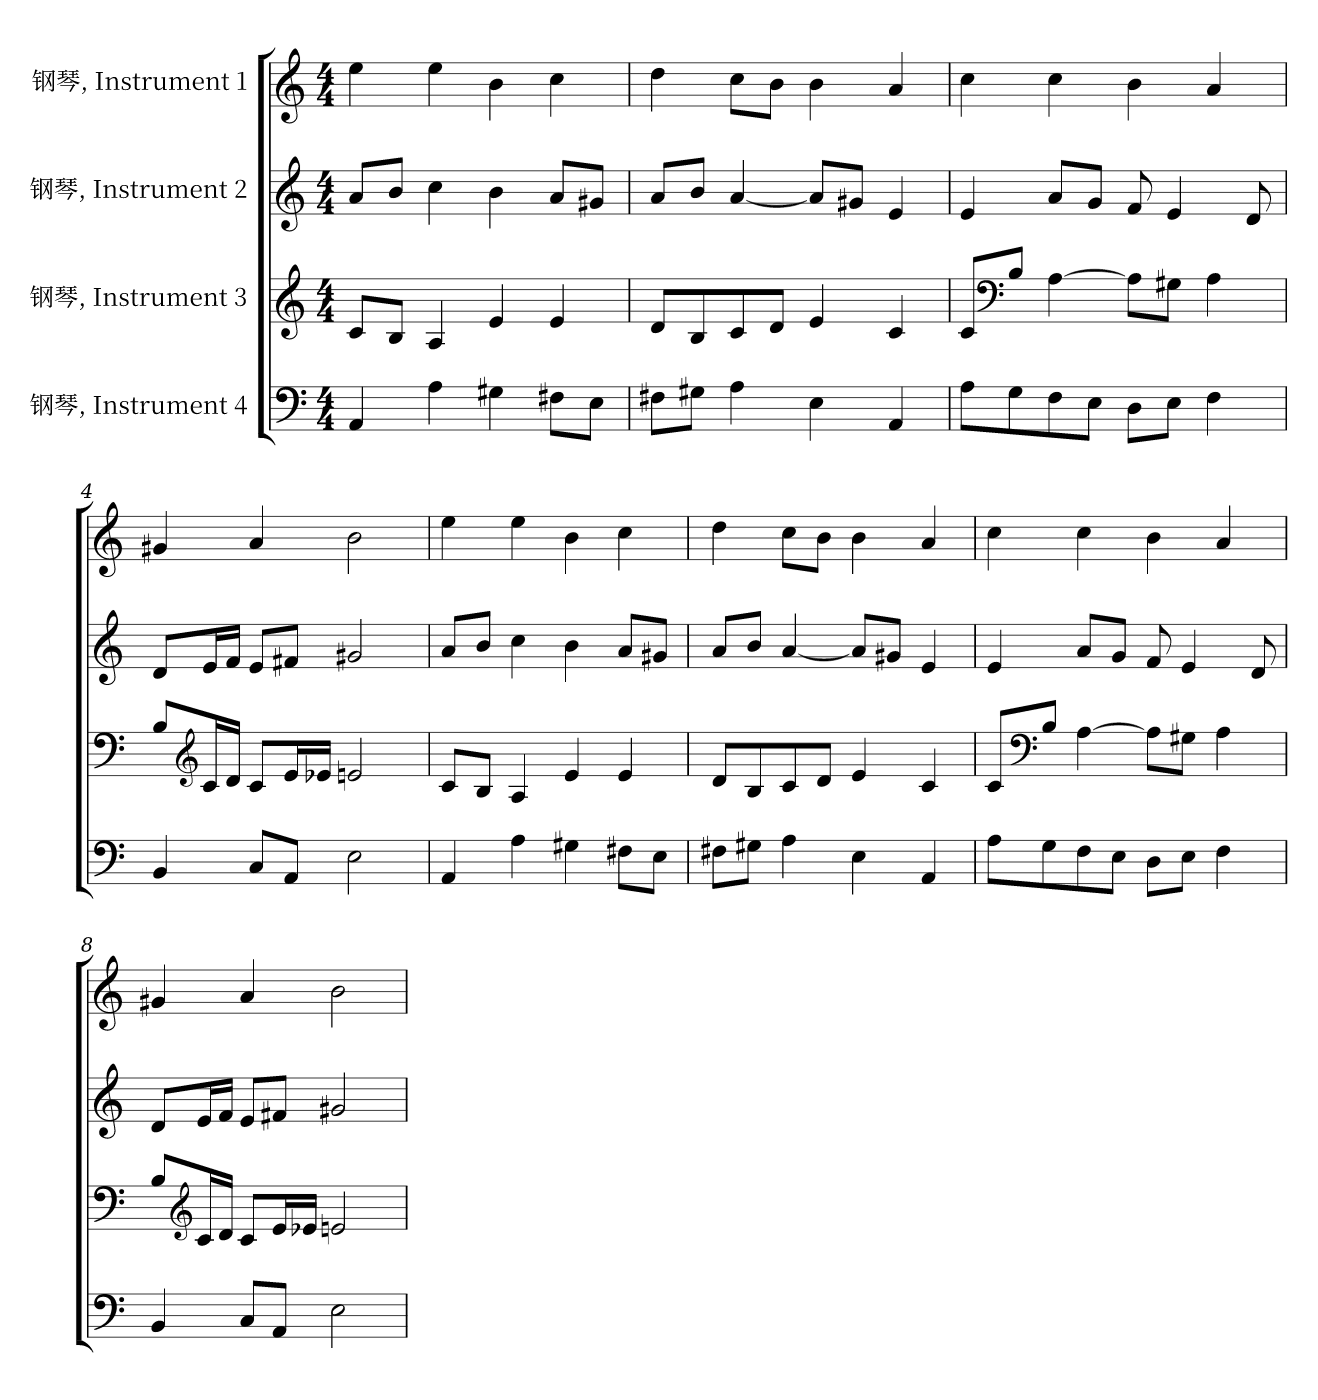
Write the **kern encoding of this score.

**kern	**kern	**kern	**kern
*part4	*part3	*part2	*part1
*staff4	*staff3	*staff2	*staff1
*I"钢琴, Instrument 4	*I"钢琴, Instrument 3	*I"钢琴, Instrument 2	*I"钢琴, Instrument 1
*clefF4	*clefG2	*clefG2	*clefG2
*k[]	*k[]	*k[]	*k[]
*M4/4	*M4/4	*M4/4	*M4/4
*MM88	*MM88	*MM88	*MM88
=1	=1	=1	=1
4AA/	8c/L	8a/L	4ee\
.	8B/J	8b/J	.
4A\	4A/	4cc\	4ee\
4G#X\	4e/	4b\	4b\
8F#X\L	4e/	8a/L	4cc\
8E\J	.	8g#X/J	.
=2	=2	=2	=2
8F#X\L	8d/L	8a/L	4dd\
8G#X\J	8B/	8b/J	.
4A\	8c/	[4a/	8cc\L
.	8d/J	.	8b\J
4E\	4e/	8a/L]	4b\
.	.	8g#X/J	.
4AA/	4c/	4e/	4a/
=3	=3	=3	=3
8A\L	8c/L	4e/	4cc\
*	*clefF4	*	*
8G\	8B/J	.	.
8F\	[4A\	8a/L	4cc\
8E\J	.	8g/J	.
8D\L	8A\L]	8f/	4b\
8E\J	8G#X\J	4e/	.
4F\	4A\	.	4a/
.	.	8d/	.
!!LO:LB:g=z
=4	=4	=4	=4
4BB/	8B/L	8d/L	4g#X/
*	*clefG2	*	*
.	16c/L	16e/L	.
.	16d/JJ	16f/JJ	.
8C/L	8c/L	8e/L	4a/
8AA/J	16e/L	8f#X/J	.
.	16e-X/JJ	.	.
2E\	2en/	2g#X/	2b\
=5	=5	=5	=5
4AA/	8c/L	8a/L	4ee\
.	8B/J	8b/J	.
4A\	4A/	4cc\	4ee\
4G#X\	4e/	4b\	4b\
8F#X\L	4e/	8a/L	4cc\
8E\J	.	8g#X/J	.
=6	=6	=6	=6
8F#X\L	8d/L	8a/L	4dd\
8G#X\J	8B/	8b/J	.
4A\	8c/	[4a/	8cc\L
.	8d/J	.	8b\J
4E\	4e/	8a/L]	4b\
.	.	8g#X/J	.
4AA/	4c/	4e/	4a/
=7	=7	=7	=7
8A\L	8c/L	4e/	4cc\
*	*clefF4	*	*
8G\	8B/J	.	.
8F\	[4A\	8a/L	4cc\
8E\J	.	8g/J	.
8D\L	8A\L]	8f/	4b\
8E\J	8G#X\J	4e/	.
4F\	4A\	.	4a/
.	.	8d/	.
!!LO:LB:g=z
=8	=8	=8	=8
4BB/	8B/L	8d/L	4g#X/
*	*clefG2	*	*
.	16c/L	16e/L	.
.	16d/JJ	16f/JJ	.
8C/L	8c/L	8e/L	4a/
8AA/J	16e/L	8f#X/J	.
.	16e-X/JJ	.	.
2E\	2en/	2g#X/	2b\
=	=	=	=
*-	*-	*-	*-
